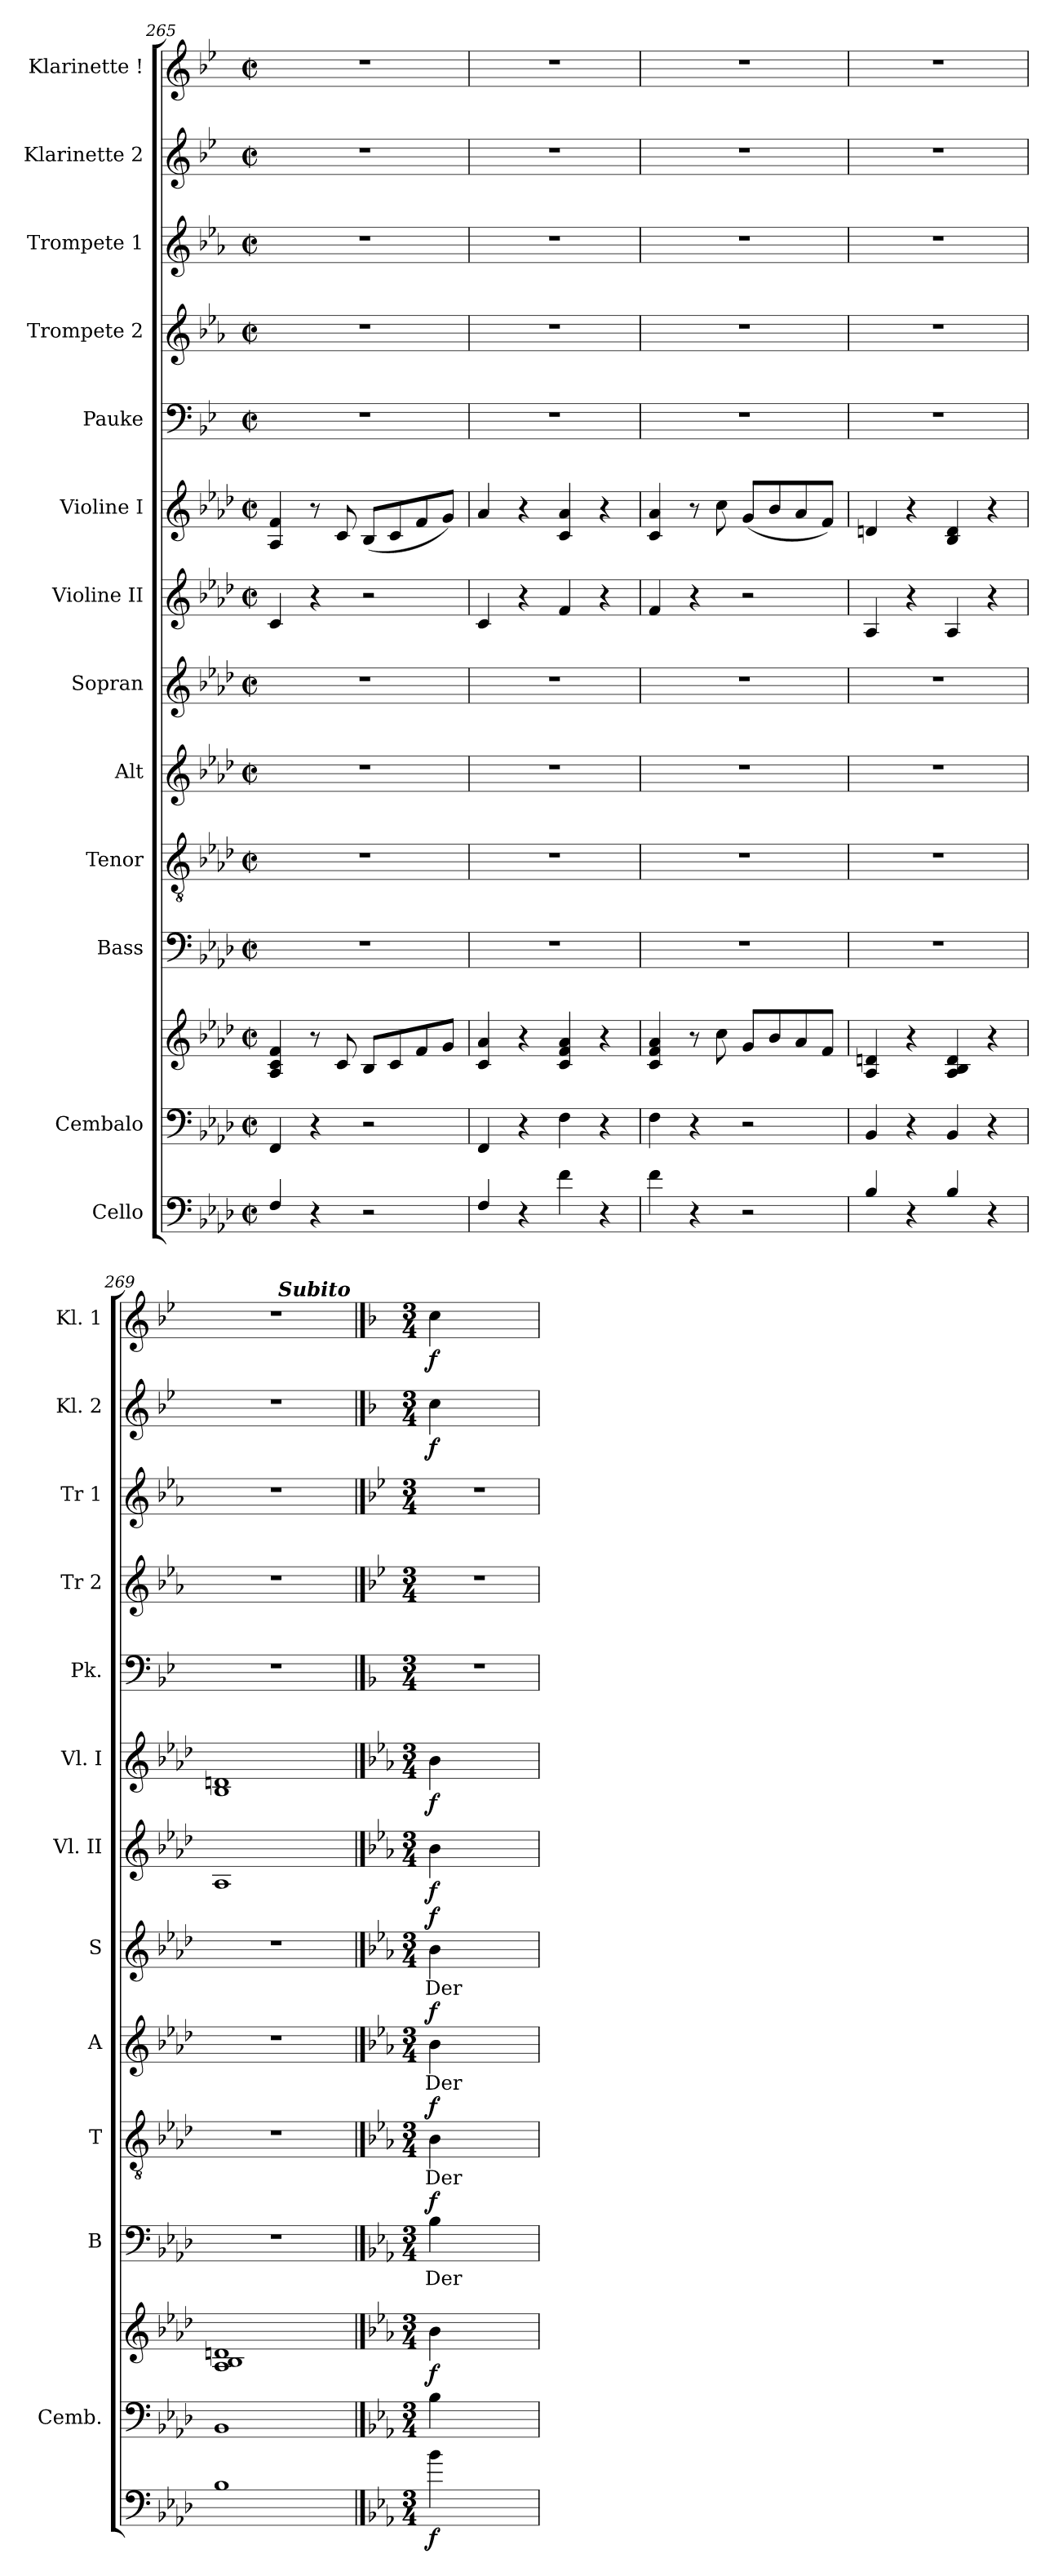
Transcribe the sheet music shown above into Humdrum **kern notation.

**kern	**dynam	**kern	**kern	**dynam	**kern	**text	**dynam	**kern	**text	**dynam	**kern	**text	**dynam	**kern	**text	**dynam	**kern	**dynam	**kern	**dynam	**kern	**kern	**kern	**kern	**dynam	**kern	**dynam
*part13	*part13	*part12	*part12	*part12	*part11	*part11	*part11	*part10	*part10	*part10	*part9	*part9	*part9	*part8	*part8	*part8	*part7	*part7	*part6	*part6	*part5	*part4	*part3	*part2	*part2	*part1	*part1
*staff14	*staff14	*staff13	*staff12	*staff12/13	*staff11	*staff11	*staff11	*staff10	*staff10	*staff10	*staff9	*staff9	*staff9	*staff8	*staff8	*staff8	*staff7	*staff7	*staff6	*staff6	*staff5	*staff4	*staff3	*staff2	*staff2	*staff1	*staff1
*I"Cello	*	*I"Cembalo	*	*	*I"Bass	*	*	*I"Tenor	*	*	*I"Alt	*	*	*I"Sopran	*	*	*I"Violine II	*	*I"Violine I	*	*I"Pauke	*I"Trompete 2	*I"Trompete 1	*I"Klarinette 2	*	*I"Klarinette !	*
*	*	*I'Cemb.	*	*	*I'B	*	*	*I'T	*	*	*I'A	*	*	*I'S	*	*	*I'Vl. II	*	*I'Vl. I	*	*I'Pk.	*I'Tr 2	*I'Tr 1	*I'Kl. 2	*	*I'Kl. 1	*
*clefF4	*	*clefF4	*clefG2	*	*clefF4	*	*	*clefGv2	*	*	*clefG2	*	*	*clefG2	*	*	*clefG2	*	*clefG2	*	*clefF4	*clefG2	*clefG2	*clefG2	*	*clefG2	*
*ITrd7c12	*	*	*	*	*	*	*	*	*	*	*	*	*	*	*	*	*	*	*	*	*ITrd1c2	*ITrd4c7	*ITrd4c7	*ITrd1c2	*	*ITrd1c2	*
*k[b-e-a-d-]	*	*k[b-e-a-d-]	*k[b-e-a-d-]	*	*k[b-e-a-d-]	*	*	*k[b-e-a-d-]	*	*	*k[b-e-a-d-]	*	*	*k[b-e-a-d-]	*	*	*k[b-e-a-d-]	*	*k[b-e-a-d-]	*	*k[b-e-a-d-]	*k[b-e-a-d-]	*k[b-e-a-d-]	*k[b-e-a-d-]	*	*k[b-e-a-d-]	*
*A-:	*	*A-:	*A-:	*	*A-:	*	*	*A-:	*	*	*A-:	*	*	*A-:	*	*	*A-:	*	*A-:	*	*A-:	*A-:	*A-:	*A-:	*	*A-:	*
*M2/2	*	*M2/2	*M2/2	*	*M2/2	*	*	*M2/2	*	*	*M2/2	*	*	*M2/2	*	*	*M2/2	*	*M2/2	*	*M2/2	*M2/2	*M2/2	*M2/2	*	*M2/2	*
*met(c|)	*	*met(c|)	*met(c|)	*	*met(c|)	*	*	*met(c|)	*	*	*met(c|)	*	*	*met(c|)	*	*	*met(c|)	*	*met(c|)	*	*met(c|)	*met(c|)	*met(c|)	*met(c|)	*	*met(c|)	*
=265	=265	=265	=265	=265	=265	=265	=265	=265	=265	=265	=265	=265	=265	=265	=265	=265	=265	=265	=265	=265	=265	=265	=265	=265	=265	=265	=265
4FF/	.	4FF/	4A-/ 4c/ 4f/	.	1r	.	.	1r	.	.	1r	.	.	1r	.	.	4c/	.	4A-/ 4f/	.	1r	1r	1r	1r	.	1r	.
4r	.	4r	8r	.	.	.	.	.	.	.	.	.	.	.	.	.	4r	.	8r	.	.	.	.	.	.	.	.
.	.	.	8c/	.	.	.	.	.	.	.	.	.	.	.	.	.	.	.	8c/	.	.	.	.	.	.	.	.
2r	.	2r	8B-/L	.	.	.	.	.	.	.	.	.	.	.	.	.	2r	.	(<8B-/L	.	.	.	.	.	.	.	.
.	.	.	8c/	.	.	.	.	.	.	.	.	.	.	.	.	.	.	.	8c/	.	.	.	.	.	.	.	.
.	.	.	8f/	.	.	.	.	.	.	.	.	.	.	.	.	.	.	.	8f/	.	.	.	.	.	.	.	.
.	.	.	8g/J	.	.	.	.	.	.	.	.	.	.	.	.	.	.	.	8g/J)	.	.	.	.	.	.	.	.
=266	=266	=266	=266	=266	=266	=266	=266	=266	=266	=266	=266	=266	=266	=266	=266	=266	=266	=266	=266	=266	=266	=266	=266	=266	=266	=266	=266
4FF/	.	4FF/	4c/ 4a-/	.	1r	.	.	1r	.	.	1r	.	.	1r	.	.	4c/	.	4a-/	.	1r	1r	1r	1r	.	1r	.
4r	.	4r	4r	.	.	.	.	.	.	.	.	.	.	.	.	.	4r	.	4r	.	.	.	.	.	.	.	.
4F\	.	4F\	4c/ 4f/ 4a-/	.	.	.	.	.	.	.	.	.	.	.	.	.	4f/	.	4c/ 4a-/	.	.	.	.	.	.	.	.
4r	.	4r	4r	.	.	.	.	.	.	.	.	.	.	.	.	.	4r	.	4r	.	.	.	.	.	.	.	.
=267	=267	=267	=267	=267	=267	=267	=267	=267	=267	=267	=267	=267	=267	=267	=267	=267	=267	=267	=267	=267	=267	=267	=267	=267	=267	=267	=267
4F\	.	4F\	4c/ 4f/ 4a-/	.	1r	.	.	1r	.	.	1r	.	.	1r	.	.	4f/	.	4c/ 4a-/	.	1r	1r	1r	1r	.	1r	.
4r	.	4r	8r	.	.	.	.	.	.	.	.	.	.	.	.	.	4r	.	8r	.	.	.	.	.	.	.	.
.	.	.	8cc\	.	.	.	.	.	.	.	.	.	.	.	.	.	.	.	8cc\	.	.	.	.	.	.	.	.
2r	.	2r	8g/L	.	.	.	.	.	.	.	.	.	.	.	.	.	2r	.	(<8g/L	.	.	.	.	.	.	.	.
.	.	.	8b-/	.	.	.	.	.	.	.	.	.	.	.	.	.	.	.	8b-/	.	.	.	.	.	.	.	.
.	.	.	8a-/	.	.	.	.	.	.	.	.	.	.	.	.	.	.	.	8a-/	.	.	.	.	.	.	.	.
.	.	.	8f/J	.	.	.	.	.	.	.	.	.	.	.	.	.	.	.	8f/J)	.	.	.	.	.	.	.	.
=268	=268	=268	=268	=268	=268	=268	=268	=268	=268	=268	=268	=268	=268	=268	=268	=268	=268	=268	=268	=268	=268	=268	=268	=268	=268	=268	=268
4BB-/	.	4BB-/	4A-/ 4dn/	.	1r	.	.	1r	.	.	1r	.	.	1r	.	.	4A-/	.	4dn/	.	1r	1r	1r	1r	.	1r	.
4r	.	4r	4r	.	.	.	.	.	.	.	.	.	.	.	.	.	4r	.	4r	.	.	.	.	.	.	.	.
4BB-/	.	4BB-/	4A-/ 4B-/ 4d/	.	.	.	.	.	.	.	.	.	.	.	.	.	4A-/	.	4B-/ 4d/	.	.	.	.	.	.	.	.
4r	.	4r	4r	.	.	.	.	.	.	.	.	.	.	.	.	.	4r	.	4r	.	.	.	.	.	.	.	.
=269	=269	=269	=269	=269	=269	=269	=269	=269	=269	=269	=269	=269	=269	=269	=269	=269	=269	=269	=269	=269	=269	=269	=269	=269	=269	=269	=269
*	*	*	*	*	*	*	*	*	*	*	*	*	*	*	*	*	*	*	*	*	*	*	*	*	*	*^	*
1BB-	.	1BB-	1A- 1B- 1dn	.	1r	.	.	1r	.	.	1r	.	.	1r	.	.	1A-	.	1B- 1dn	.	1r	1r	1r	1r	.	1r	4...ryy	.
!	!	!	!	!	!	!	!	!	!	!	!	!	!	!	!	!	!	!	!	!	!	!	!	!	!	!	!LO:TX:a:Bi:t=Subito	!
.	.	.	.	.	.	.	.	.	.	.	.	.	.	.	.	.	.	.	.	.	.	.	.	.	.	.	2ryy	.
.	.	.	.	.	.	.	.	.	.	.	.	.	.	.	.	.	.	.	.	.	.	.	.	.	.	.	32ryy	.
*	*	*	*	*	*	*	*	*	*	*	*	*	*	*	*	*	*	*	*	*	*	*	*	*	*	*v	*v	*
!!LO:PB:g=z
==270	==270	==270	==270	==270	==270	==270	==270	==270	==270	==270	==270	==270	==270	==270	==270	==270	==270	==270	==270	==270	==270	==270	==270	==270	==270	==270	==270
*k[b-e-a-]	*	*k[b-e-a-]	*k[b-e-a-]	*	*k[b-e-a-]	*	*	*k[b-e-a-]	*	*	*k[b-e-a-]	*	*	*k[b-e-a-]	*	*	*k[b-e-a-]	*	*k[b-e-a-]	*	*k[b-e-a-]	*k[b-e-a-]	*k[b-e-a-]	*k[b-e-a-]	*	*k[b-e-a-]	*
*E-:	*	*E-:	*E-:	*	*E-:	*	*	*E-:	*	*	*E-:	*	*	*E-:	*	*	*E-:	*	*E-:	*	*E-:	*E-:	*E-:	*E-:	*	*E-:	*
*M3/4	*	*M3/4	*M3/4	*	*M3/4	*	*	*M3/4	*	*	*M3/4	*	*	*M3/4	*	*	*M3/4	*	*M3/4	*	*M3/4	*M3/4	*M3/4	*M3/4	*	*M3/4	*
*	*	*	*	*	*	*	*	*	*	*	*	*	*	*	*	*	*	*	*	*	*	*	*	*	*	*^	*
!	!	!	!	!	!	!	!	!	!	!	!	!	!	!	!	!	!	!	!	!	!	!	!	!	!	!LO:TX:a:Bi:t=Andante con moto	!	!
!	!	!	!	!	!	!	!	!	!	!	!	!	!	!	!	!	!	!	!	!	!	!	!	!	!	!LO:TX:a:B:t=Nr. 8 Finale	!	!
!	!LO:DY:b	!	!	!LO:DY:b	!	!LO:LY:b	!LO:DY:a	!	!LO:LY:b	!LO:DY:a	!	!LO:LY:b	!LO:DY:a	!	!LO:LY:b	!LO:DY:a	!	!LO:DY:b	!	!LO:DY:b	!	!	!	!	!LO:DY:b	!	!	!LO:DY:b
*	*	*	*	*	*	*	*	*	*	*	*	*	*	*	*	*	*	*	*	*	*	*	*	*	*	*v	*v	*
4B-\	f	4B-\	4b-\	f	4B-\	Der	f	4B-\	Der	f	4b-\	Der	f	4b-\	Der	f	4b-\	f	4b-\	f	2.r	2.r	2.r	4b-\	f	4b-\	f
2ryy	.	2ryy	2ryy	.	2ryy	.	.	2ryy	.	.	2ryy	.	.	2ryy	.	.	2ryy	.	2ryy	.	.	.	.	2ryy	.	2ryy	.
=	=	=	=	=	=	=	=	=	=	=	=	=	=	=	=	=	=	=	=	=	=	=	=	=	=	=	=
*-	*-	*-	*-	*-	*-	*-	*-	*-	*-	*-	*-	*-	*-	*-	*-	*-	*-	*-	*-	*-	*-	*-	*-	*-	*-	*-	*-
